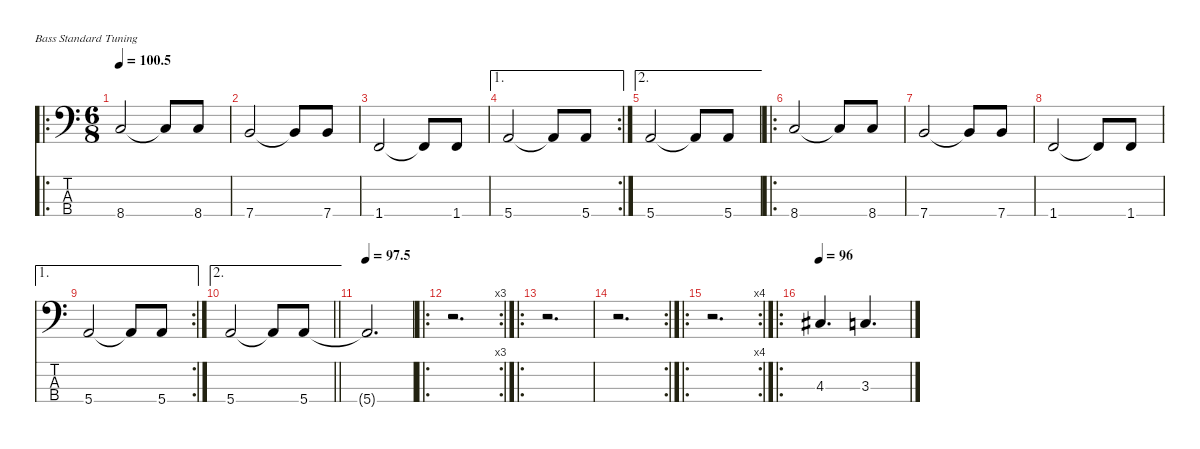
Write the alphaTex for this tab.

\defaultSystemsLayout 4
\hideDynamics
\bracketExtendMode nobrackets
\singleTrackTrackNamePolicy hidden
\multiTrackTrackNamePolicy hidden
\firstSystemTrackNameMode fullname
\firstSystemTrackNameOrientation horizontal
\otherSystemsTrackNameOrientation horizontal
\track ("Bass" "el.bs.") {instrument electricbassfinger}
\staff {score tabs}
\tuning (G2 D2 A1 E1)
\ro
\ts (6 8)
\tempo
100.5
\accidentals auto
\clef f4
\ottava regular
\simile none
\ks c
8.4.2{dy f beam Up} 8.4{t}.8{beam Up} 8.4.8{beam Up} |
7.4.2{beam Up} 7.4{t}.8{beam Up} 7.4.8{beam Up} |
1.4.2{beam Up} 1.4{t}.8{beam Up} 1.4.8{beam Up} |
\ae 1
\rc 2
5.4.2{beam Up} 5.4{t}.8{beam Up} 5.4.8{beam Up} |
\ae 2
5.4.2{beam Up} 5.4{t}.8{beam Up} 5.4.8{beam Up} |
\ro
8.4.2{beam Up} 8.4{t}.8{beam Up} 8.4.8{beam Up} |
7.4.2{beam Up} 7.4{t}.8{beam Up} 7.4.8{beam Up} |
1.4.2{beam Up} 1.4{t}.8{beam Up} 1.4.8{beam Up} |
\ae 1
\rc 2
5.4.2{beam Up} 5.4{t}.8{beam Up} 5.4.8{beam Up} |
\ae 2
\barLineRight lightlight
5.4.2{beam Up} 5.4{t}.8{beam Up} 5.4.8{beam Up} |
\tempo
97.5 5.4{t}.2{d beam Up} |
\ro
\rc 3
r.2{d beam Down} |
\ro
r.2{d beam Down} |
\rc 2
r.2{d beam Down} |
\ro
\rc 4
r.2{d beam Down} |
\ro
\tempo 96
4.3{acc #}.4{d dy ff beam Up} 3.3.4{d beam Up}
